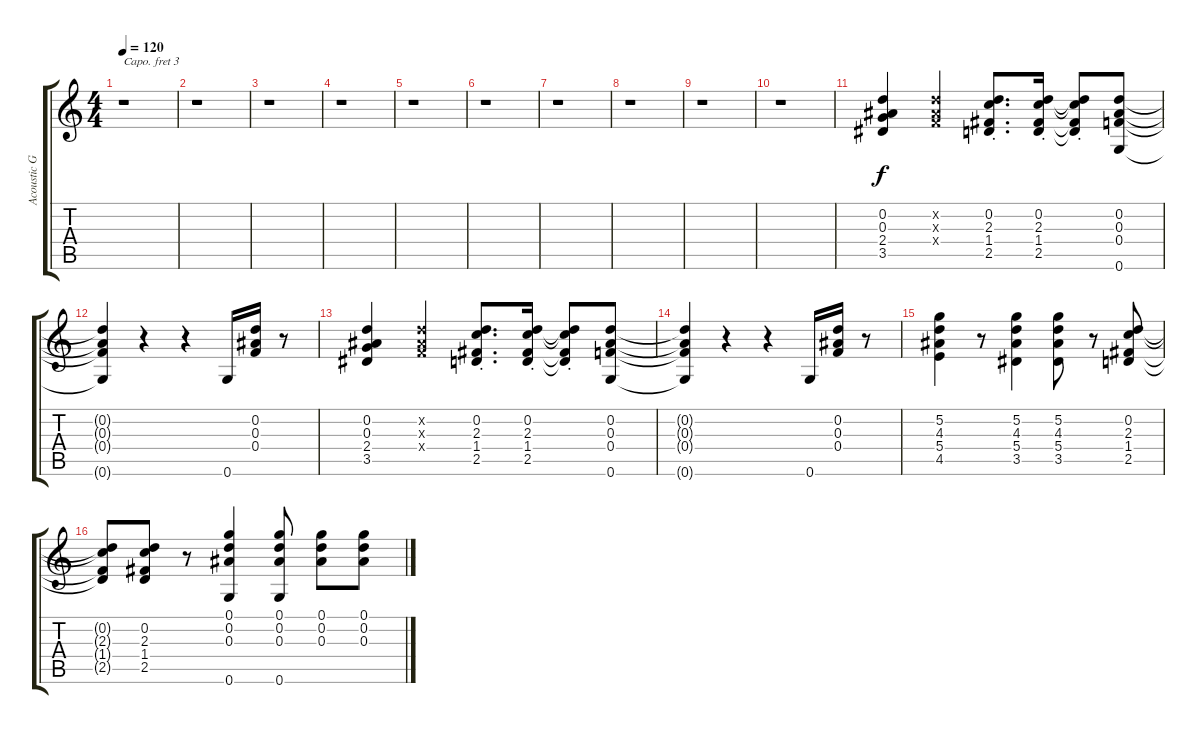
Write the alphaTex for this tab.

\track ("Acoustic Guitar (Capo 3)" "Acoustic G") {instrument acousticguitarsteel}
\staff {score tabs}
\capo 3
\tuning (E4 B3 G3 D3 A2 E2) {hide}
\ts (4 4)
\tempo 120
\clef g2
\ks c
r.1{dy f} |
r.1 |
r.1 |
r.1 |
r.1 |
r.1 |
r.1 |
r.1 |
r.1 |
r.1 |
(0.2 0.3 2.4 3.5).4 (0.2{x} 0.3{x} 0.4{x}).4 (0.2{st} 2.3{st} 1.4{st} 2.5{st}).8{d} (0.2{st} 2.3{st} 1.4{st} 2.5{st}).16 (0.2{st t} 2.3{st t} 1.4{st t} 2.5{st t}).8 (0.2 0.3 0.4 0.6).8 |
(0.2{t} 0.3{t} 0.4{t} 0.6{t}).4 r.4 r.4 0.6.16 (0.2 0.3 0.4).16 r.8 |
(0.2 0.3 2.4 3.5).4 (0.2{x} 0.3{x} 0.4{x}).4 (0.2{st} 2.3{st} 1.4{st} 2.5{st}).8{d} (0.2{st} 2.3{st} 1.4{st} 2.5{st}).16 (0.2{st t} 2.3{st t} 1.4{st t} 2.5{st t}).8 (0.2 0.3 0.4 0.6).8 |
(0.2{t} 0.3{t} 0.4{t} 0.6{t}).4 r.4 r.4 0.6.16 (0.2 0.3 0.4).16 r.8 |
(5.2 4.3 5.4 4.5).4 r.8 (5.2 4.3 5.4 3.5).4 (5.2 4.3 5.4 3.5).8 r.8 (0.2 2.3 1.4 2.5).8 |
(0.2{t} 2.3{t} 1.4{t} 2.5{t}).8 (0.2 2.3 1.4 2.5).8 r.8 (0.1 0.2 0.3 0.6).4 (0.1 0.2 0.3 0.6).8 (0.1 0.2 0.3).8 (0.1 0.2 0.3).8
